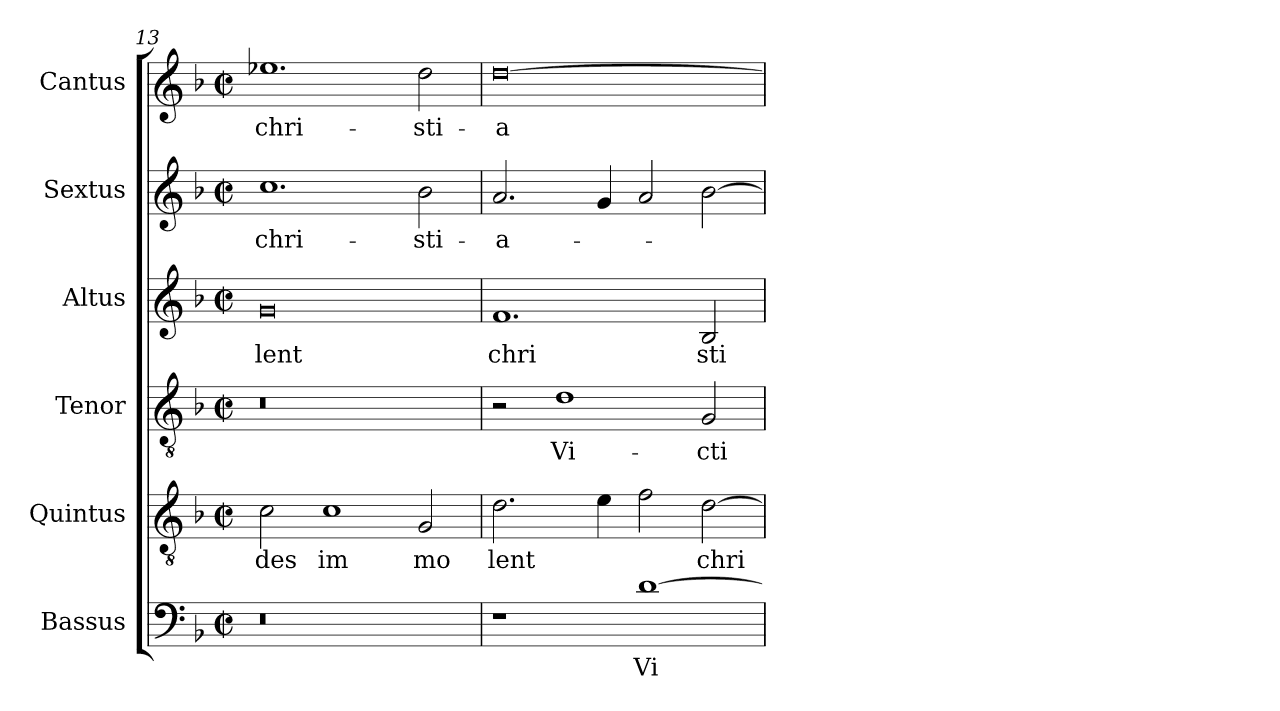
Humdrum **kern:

**kern	**text	**kern	**text	**kern	**text	**kern	**text	**kern	**text	**kern	**text
*part6	*part6	*part5	*part5	*part4	*part4	*part3	*part3	*part2	*part2	*part1	*part1
*staff6	*staff6	*staff5	*staff5	*staff4	*staff4	*staff3	*staff3	*staff2	*staff2	*staff1	*staff1
*I"Bassus	*	*I"Quintus	*	*I"Tenor	*	*I"Altus	*	*I"Sextus	*	*I"Cantus	*
!!LO:LB:g=z
*clefF4	*	*clefGv2	*	*clefGv2	*	*clefG2	*	*clefG2	*	*clefG2	*
*k[b-]	*	*k[b-]	*	*k[b-]	*	*k[b-]	*	*k[b-]	*	*k[b-]	*
*F:	*	*F:	*	*F:	*	*F:	*	*F:	*	*F:	*
*M2/2	*	*M2/2	*	*M2/2	*	*M2/2	*	*M2/2	*	*M2/2	*
*met(c|)	*	*met(c|)	*	*met(c|)	*	*met(c|)	*	*met(c|)	*	*met(c|)	*
=13	=13	=13	=13	=13	=13	=13	=13	=13	=13	=13	=13
!	!	!	!LO:LY:b:cj	!	!	!	!LO:LY:b:cj	!	!LO:LY:b:cj	!	!LO:LY:b:cj
0r	.	2c\	des	0r	.	0g	lent	1.cc	chri-	1.ee-X	chri-
!	!	!	!LO:LY:b:cj	!	!	!	!	!	!	!	!
.	.	1c	im	.	.	.	.	.	.	.	.
!	!	!	!LO:LY:b:cj	!	!	!	!	!	!LO:LY:b:cj	!	!LO:LY:b:cj
.	.	2G/	mo	.	.	.	.	2b-\	-sti-	2dd\	-sti-
=14	=14	=14	=14	=14	=14	=14	=14	=14	=14	=14	=14
!	!	!	!LO:LY:b	!	!	!	!LO:LY:b:cj	!	!LO:LY:b:cj	!	!LO:LY:b:rj
1r	.	2.d\	lent	2r	.	1.f	chri	2.a/	-a-	[>0dd	-a-
!	!	!	!	!	!LO:LY:b:cj	!	!	!	!	!	!
.	.	.	.	1d	Vi-	.	.	.	.	.	.
.	.	4e\	.	.	.	.	.	4g/	.	.	.
!	!LO:LY:b:cj	!	!	!	!	!	!	!	!	!	!
[>1d	Vi	2f\	.	.	.	.	.	2a/	.	.	.
!	!	!	!LO:LY:b	!	!LO:LY:b:cj	!	!LO:LY:b:cj	!	!	!	!
.	.	[>2d\	chri	2G/	-cti-	2B-/	sti	[>2b-\	.	.	.
=	=	=	=	=	=	=	=	=	=	=	=
*-	*-	*-	*-	*-	*-	*-	*-	*-	*-	*-	*-
